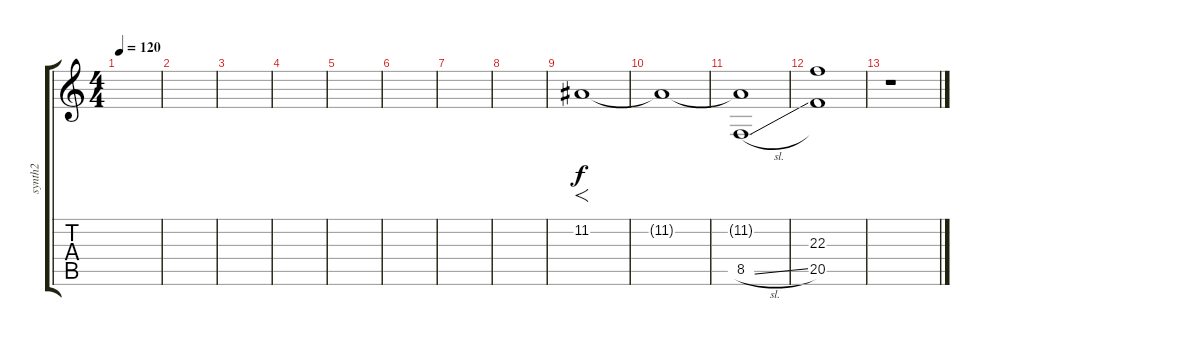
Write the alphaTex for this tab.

\track ("synth2" "synth2") {instrument pad8sweep}
\staff {score tabs}
\tuning (E4 B3 G3 D3 A2 E2) {hide}
\ts (4 4)
\tempo 120
\clef g2
\ks c
|
|
|
|
|
|
|
|
11.2.1{f} |
11.2{t}.1 |
(11.2{t} 8.5{sl}).1 |
(22.3 20.5).1 |
r.1
